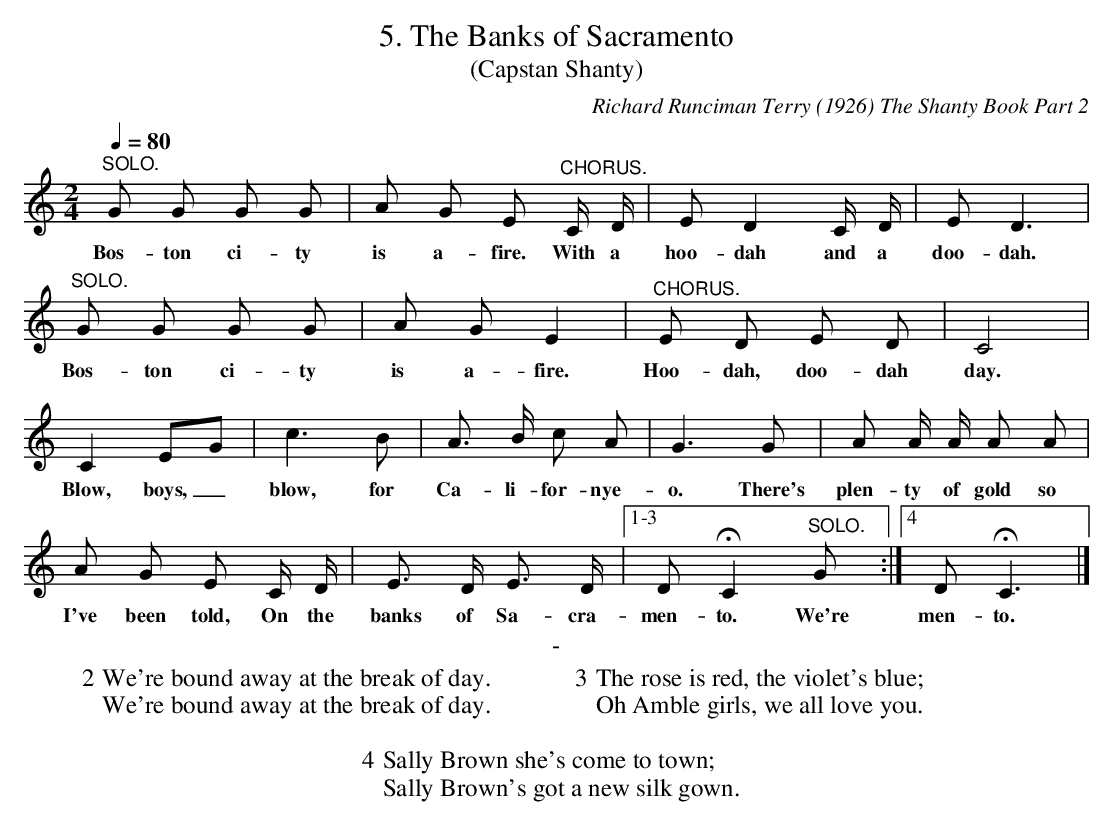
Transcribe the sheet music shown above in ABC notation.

X:1
T:5. The Banks of Sacramento
T:(Capstan Shanty)
C:Richard Runciman Terry (1926) The Shanty Book Part 2
L:1/8
Q:1/4=80
M:2/4
K:C
"^SOLO." G G G G | A G E "^CHORUS." C/ D/ | E D2 C/ D/ |E D3 |$ "^SOLO."  G G G G | A G E2 |
w: Bos-ton ci-ty | is a-fire. With a | hoo-dah and a | doo-dah. | Bos-ton ci-ty | is a-fire. |
"^CHORUS."  E D E D | C4 |$ C2 EG | c3 B |
w: Hoo-dah, doo-dah | day. | Blow, boys,_ | blow, for |
A> B c A | G3 G | A A/ A/ A A |
w: Ca-li-for-nye- | o. There's|  plen-ty of gold so |
A G E C/ D/ | E> D E> D |1-3 D !fermata! C2 "^SOLO." G :|4 D !fermata! C3 |]
w: I've been told, On the | banks of Sa-cra-| men-to. We're | men-to.
T: -
W: 2 We're bound away at the break of day.
W: We're bound away at the break of day.
W:
W: 3 The rose is red, the violet's blue;
W: Oh Amble girls, we all love you.
W:
W: 4 Sally Brown she's come to town;
W: Sally Brown's got a new silk gown.
